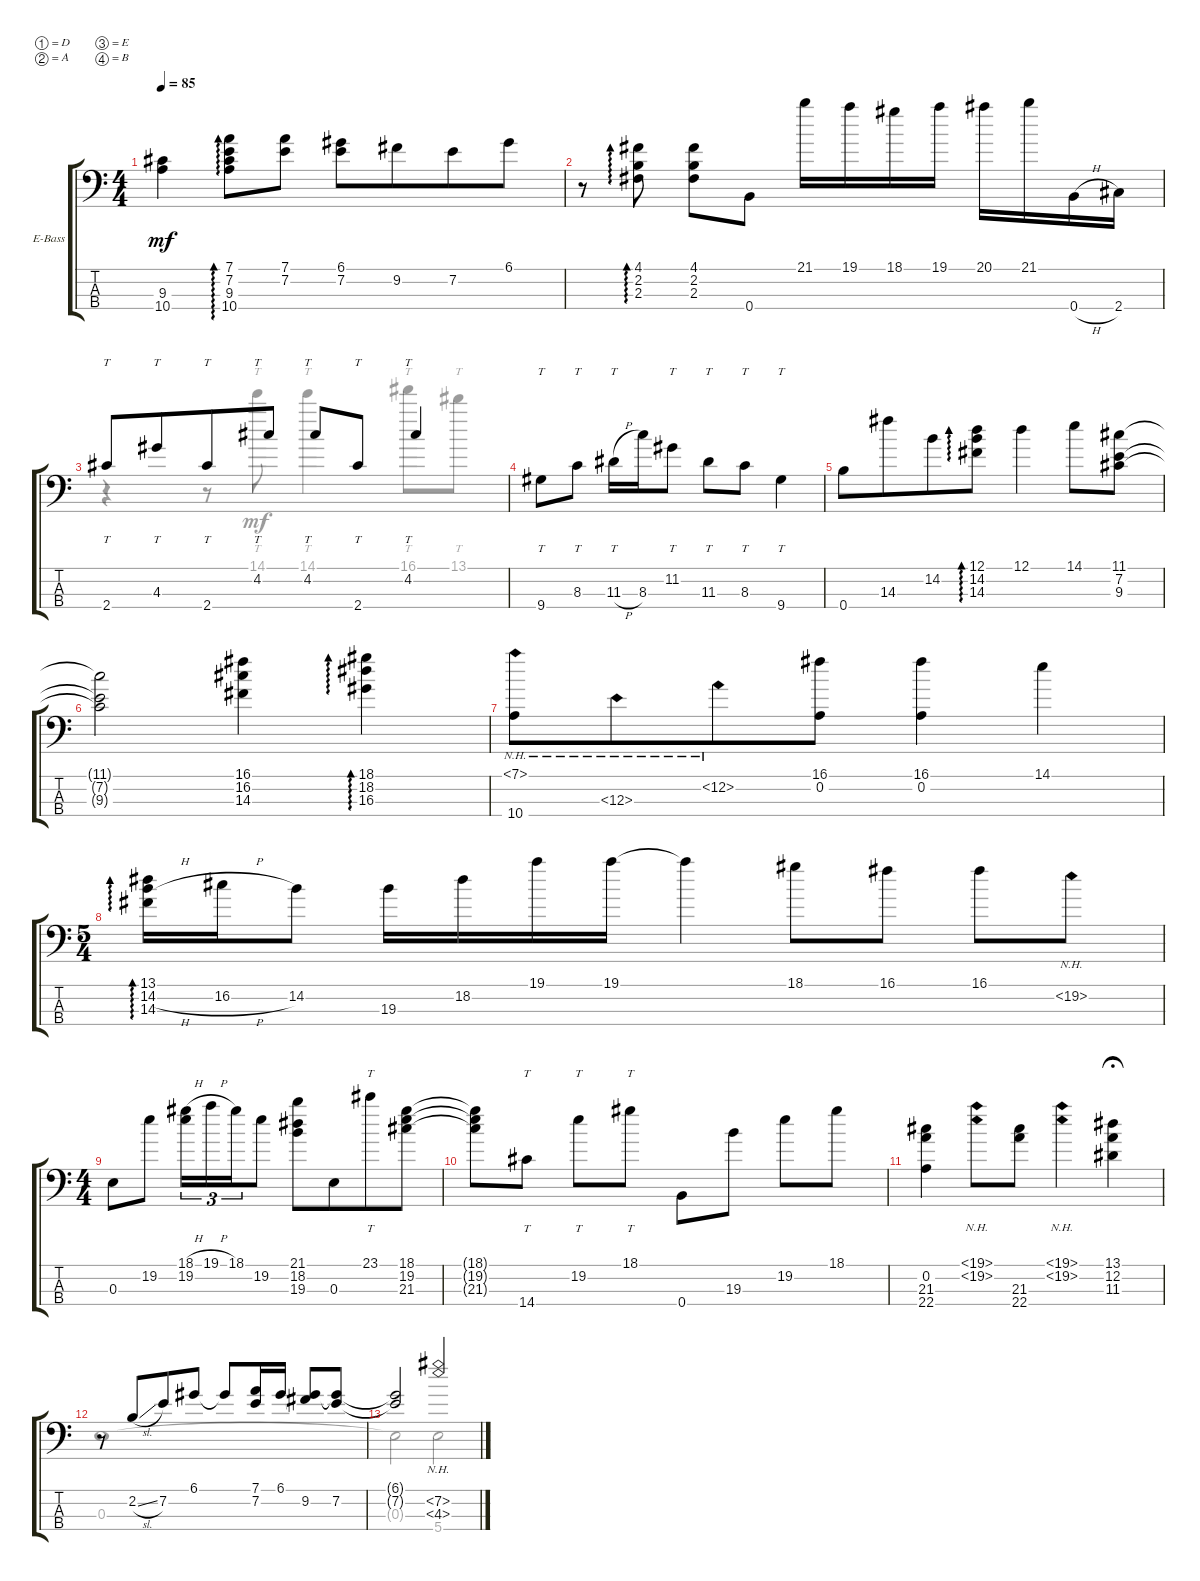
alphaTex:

\defaultSystemsLayout 4
\bracketExtendMode groupsimilarinstruments
\firstSystemTrackNameOrientation horizontal
\otherSystemsTrackNameOrientation horizontal
\track ("Electric Bass" "E-Bass") {instrument electricbassfinger}
\staff {score tabs}
\tuning (D3 A2 E2 B1)
\voice
\ts (4 4)
\tempo 85
\clef f4
\ks c
(9.3 10.4).4{dy mf} (7.1 7.2 9.3 10.4).8{ad 118} (7.1 7.2).8 (6.1 7.2).8 9.2.8{beam merge} 7.2.8 6.1.8 |
r.8 (4.1 2.2 2.3).8{ad 0} (4.1 2.2 2.3).8 0.4.8 21.1.16 19.1.16 18.1.16 19.1.16 20.1.16 21.1.16 0.4{h}.16 2.4.16 |
2.4.8{tt ot 8vb} 4.3.8{tt ot 8vb beam merge} 2.4.8{tt ot 8vb} 4.2.8{tt ot 8vb} 4.2.8{tt ot 8vb} 2.4.8{tt ot 8vb} 4.2.4{tt ot 8vb} |
9.4.8{tt} 8.3.8{tt beam split} 11.3{h}.16{tt} 8.3.16{ot 8vb} 11.2.8{tt} 11.3.8{tt} 8.3.8{tt} 9.4.4{tt} |
0.4.8{ot 8vb} 14.3.8{ot 8vb beam merge} 14.2.8 (12.1 14.2 14.3).8{ad 0} 12.1.4 14.1.8 (11.1 7.2 9.3).8 |
(7.2{t} 9.3{t} 11.1{t}).2 (16.1 16.2 14.3).4 (18.1 18.2 16.3).4{ad 0} |
(10.4 7.1{nh}).8 12.3{nh}.8{beam merge} 12.2{nh}.8 (16.1 0.2).8 (16.1 0.2).4 14.1.4 |
\ts (5 4)
\scale
0.407694 (13.1 14.2{h} 14.3).16{ad 0} 16.2{h}.16 14.2.8{beam split} 19.3.16 18.2.16 19.1.16 19.1.16 19.1{t}.4 18.1.8 16.1.8 16.1.8 19.2{nh}.8 |
\ts (4 4)
\scale
0.328766 0.3.8 19.2.8 (19.2 18.1{h}).16{tu (3 2)} 19.1{h}.16{tu (3 2)} 18.1.16{tu (3 2) beam merge} 19.2.8 (21.1 18.2 19.3).8 0.3.8{beam merge} 23.1.8{tt} (18.1 19.2 21.3).8 |
\scale
0.263506 (21.3{t} 19.2{t} 18.1{t}).8 14.4.8{tt} 19.2.8{tt} 18.1.8{tt} 0.4.8 19.3.8 19.2.8 18.1.8 |
(0.2 21.3 22.4).4 (19.1{nh} 19.2{nh}).8 (21.3 22.4).8 (19.1{nh} 19.2{nh}).4 (13.1 12.2 11.3).4{fermata (medium 0.5)} |
r.8 2.2{sl}.8{beam merge} 7.2.8 6.1.8 6.1{t}.8 (7.1 7.2).16 6.1.16 (9.2 6.1{t}).8 (7.2 6.1{t}).8 |
(6.1{t} 7.2{t}).2 (7.2{nh} 4.3{nh}).2
\voice
\clef f4
\ottava regular
\simile none
\ks c
|
|
r.4{ot 8vb} r.8{ot 8vb} 14.1.8{tt ot 8vb} 14.1.4{tt ot 8vb} 16.1.8{tt ot 8vb} 13.1.8{tt ot 8vb} |
|
|
|
|
\scale
0.407694 |
\scale
0.328766 |
\scale
0.263506 |
|
0.3.1 |
0.3{t}.2 5.4.2
